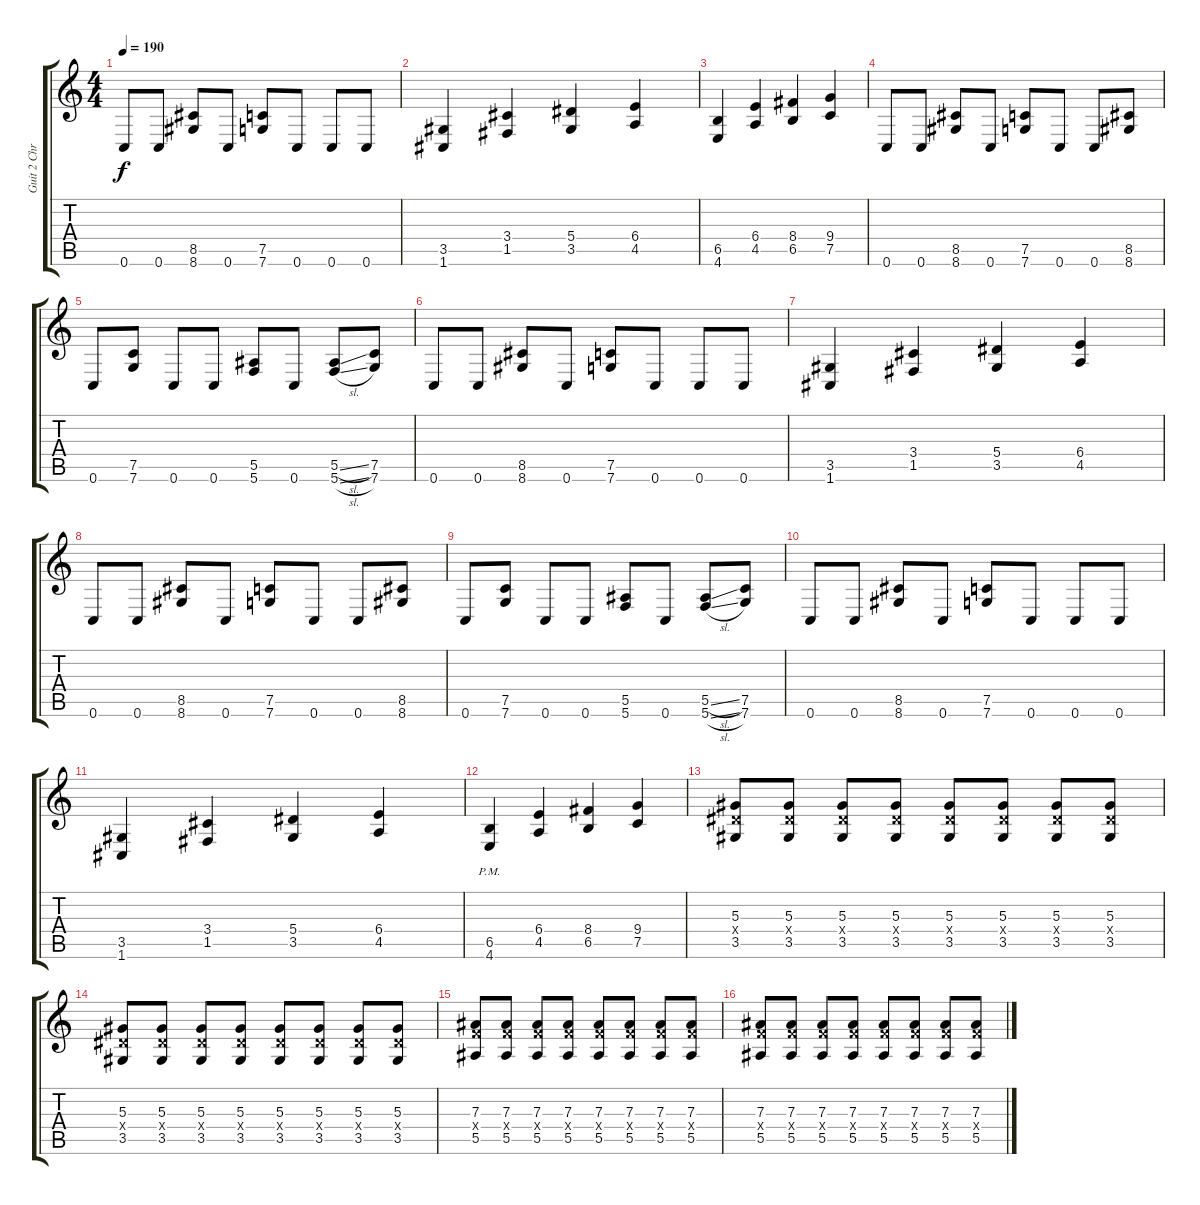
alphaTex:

\track ("Guit 2 Chris" "Guit 2 Chr") {instrument distortionguitar}
\staff {score tabs}
\tuning (C4 G3 Eb3 Bb2 F2 C2) {hide}
\ts (4 4)
\tempo 190
\clef g2
\ks c
0.6.8{dy f} 0.6.8 (8.5 8.6).8 0.6.8 (7.5 7.6).8 0.6.8 0.6.8 0.6.8 |
(3.5 1.6).4 (3.4 1.5).4 (5.4 3.5).4 (6.4 4.5).4 |
(6.5 4.6).4 (6.4 4.5).4 (8.4 6.5).4 (9.4 7.5).4 |
0.6.8 0.6.8 (8.5 8.6).8 0.6.8 (7.5 7.6).8 0.6.8 0.6.8 (8.5 8.6).8 |
0.6.8 (7.5 7.6).8 0.6.8 0.6.8 (5.5 5.6).8 0.6.8 (5.5{sl} 5.6{sl}).8 (7.5 7.6).8 |
0.6.8 0.6.8 (8.5 8.6).8 0.6.8 (7.5 7.6).8 0.6.8 0.6.8 0.6.8 |
(3.5 1.6).4 (3.4 1.5).4 (5.4 3.5).4 (6.4 4.5).4 |
0.6.8 0.6.8 (8.5 8.6).8 0.6.8 (7.5 7.6).8 0.6.8 0.6.8 (8.5 8.6).8 |
0.6.8 (7.5 7.6).8 0.6.8 0.6.8 (5.5 5.6).8 0.6.8 (5.5{sl} 5.6{sl}).8 (7.5 7.6).8 |
0.6.8 0.6.8 (8.5 8.6).8 0.6.8 (7.5 7.6).8 0.6.8 0.6.8 0.6.8 |
(3.5 1.6).4 (3.4 1.5).4 (5.4 3.5).4 (6.4 4.5).4 |
(6.5{pm} 4.6{pm}).4 (6.4 4.5).4 (8.4 6.5).4 (9.4 7.5).4 |
(5.3 5.4{x} 3.5).8 (5.3 5.4{x} 3.5).8 (5.3 5.4{x} 3.5).8 (5.3 5.4{x} 3.5).8 (5.3 5.4{x} 3.5).8 (5.3 5.4{x} 3.5).8 (5.3 5.4{x} 3.5).8 (5.3 5.4{x} 3.5).8 |
(5.3 5.4{x} 3.5).8 (5.3 5.4{x} 3.5).8 (5.3 5.4{x} 3.5).8 (5.3 5.4{x} 3.5).8 (5.3 5.4{x} 3.5).8 (5.3 5.4{x} 3.5).8 (5.3 5.4{x} 3.5).8 (5.3 5.4{x} 3.5).8 |
(7.3 7.4{x} 5.5).8 (7.3 7.4{x} 5.5).8 (7.3 7.4{x} 5.5).8 (7.3 7.4{x} 5.5).8 (7.3 7.4{x} 5.5).8 (7.3 7.4{x} 5.5).8 (7.3 7.4{x} 5.5).8 (7.3 7.4{x} 5.5).8 |
(7.3 7.4{x} 5.5).8 (7.3 7.4{x} 5.5).8 (7.3 7.4{x} 5.5).8 (7.3 7.4{x} 5.5).8 (7.3 7.4{x} 5.5).8 (7.3 7.4{x} 5.5).8 (7.3 7.4{x} 5.5).8 (7.3 7.4{x} 5.5).8
